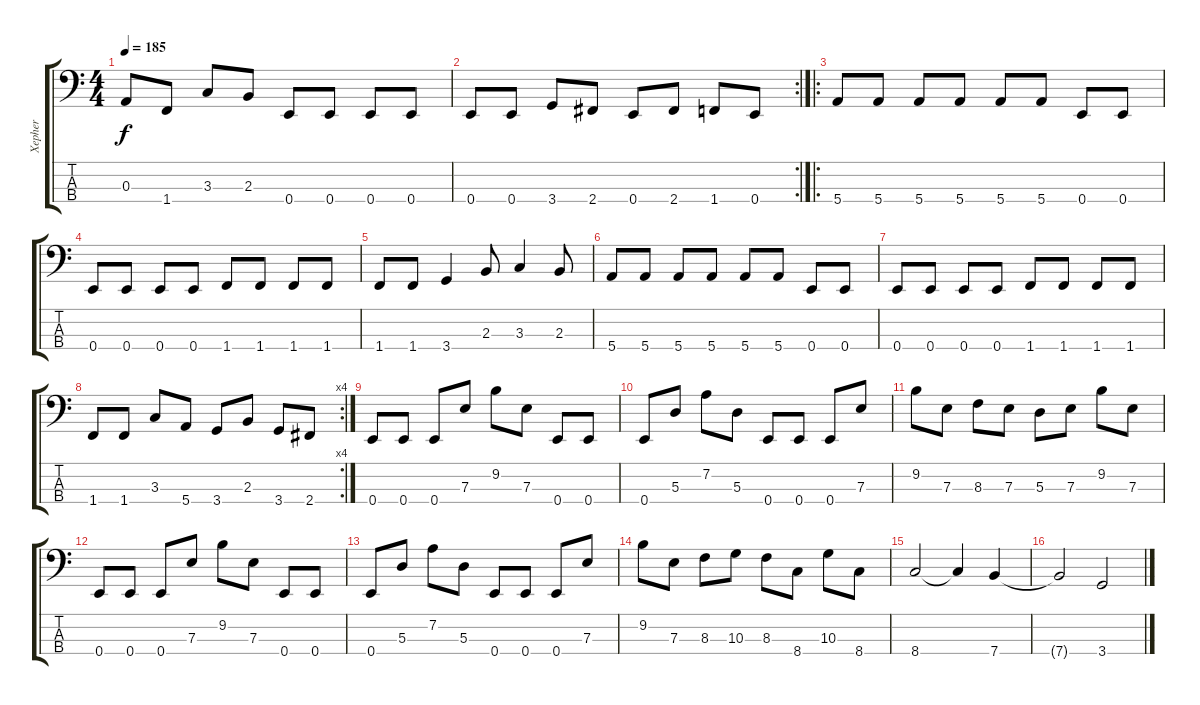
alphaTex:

\track ("Xepher" "Xepher") {instrument electricbassfinger}
\staff {score tabs}
\tuning (G2 D2 A1 E1) {hide}
\ts (4 4)
\tempo 185
\clef f4
\ks c
0.3.8{dy f} 1.4.8 3.3.8 2.3.8 0.4.8 0.4.8 0.4.8 0.4.8 |
\rc 2
0.4.8 0.4.8 3.4.8 2.4.8 0.4.8 2.4.8 1.4.8 0.4.8 |
\ro
5.4.8 5.4.8 5.4.8 5.4.8 5.4.8 5.4.8 0.4.8 0.4.8 |
0.4.8 0.4.8 0.4.8 0.4.8 1.4.8 1.4.8 1.4.8 1.4.8 |
1.4.8 1.4.8 3.4.4 2.3.8 3.3.4 2.3.8 |
5.4.8 5.4.8 5.4.8 5.4.8 5.4.8 5.4.8 0.4.8 0.4.8 |
0.4.8 0.4.8 0.4.8 0.4.8 1.4.8 1.4.8 1.4.8 1.4.8 |
\rc 4
1.4.8 1.4.8 3.3.8 5.4.8 3.4.8 2.3.8 3.4.8 2.4.8 |
0.4.8 0.4.8 0.4.8 7.3.8 9.2.8 7.3.8 0.4.8 0.4.8 |
0.4.8 5.3.8 7.2.8 5.3.8 0.4.8 0.4.8 0.4.8 7.3.8 |
9.2.8 7.3.8 8.3.8 7.3.8 5.3.8 7.3.8 9.2.8 7.3.8 |
0.4.8 0.4.8 0.4.8 7.3.8 9.2.8 7.3.8 0.4.8 0.4.8 |
0.4.8 5.3.8 7.2.8 5.3.8 0.4.8 0.4.8 0.4.8 7.3.8 |
9.2.8 7.3.8 8.3.8 10.3.8 8.3.8 8.4.8 10.3.8 8.4.8 |
8.4.2 8.4{t}.4 7.4.4 |
7.4{t}.2 3.4.2
